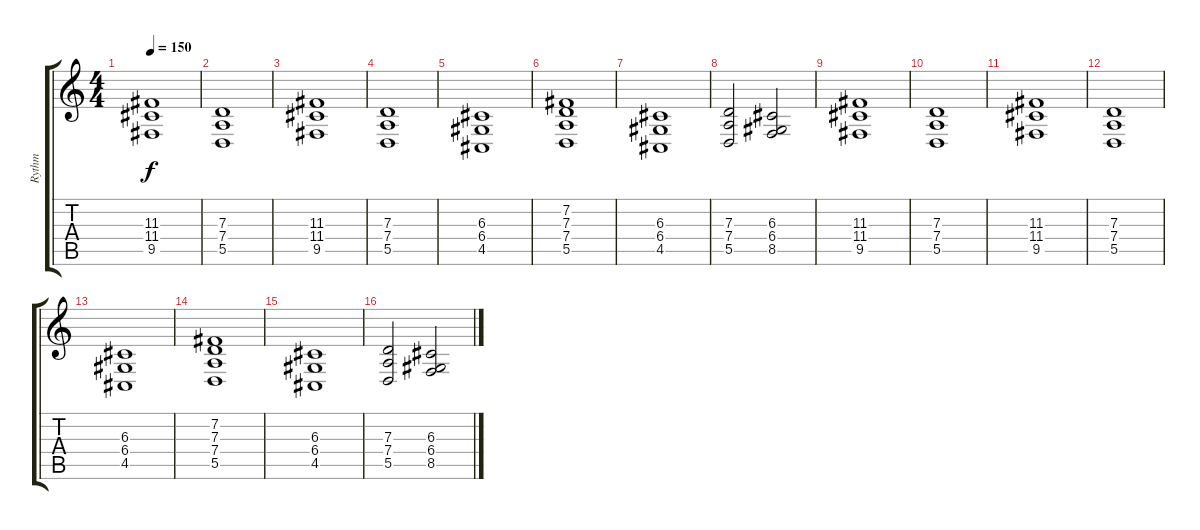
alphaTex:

\track ("Rythm" "Rythm") {instrument lead1square}
\staff {score tabs}
\tuning (E4 B3 G3 D3 A2 E2) {hide}
\ts (4 4)
\tempo 150
\clef g2
\ks c
(11.3 11.4 9.5).1{dy f} |
(7.3 7.4 5.5).1 |
(11.3 11.4 9.5).1 |
(7.3 7.4 5.5).1 |
(6.3 6.4 4.5).1 |
(7.2 7.3 7.4 5.5).1 |
(6.3 6.4 4.5).1 |
(7.3 7.4 5.5).2 (6.3 6.4 8.5).2 |
(11.3 11.4 9.5).1 |
(7.3 7.4 5.5).1 |
(11.3 11.4 9.5).1 |
(7.3 7.4 5.5).1 |
(6.3 6.4 4.5).1 |
(7.2 7.3 7.4 5.5).1 |
(6.3 6.4 4.5).1 |
(7.3 7.4 5.5).2 (6.3 6.4 8.5).2
